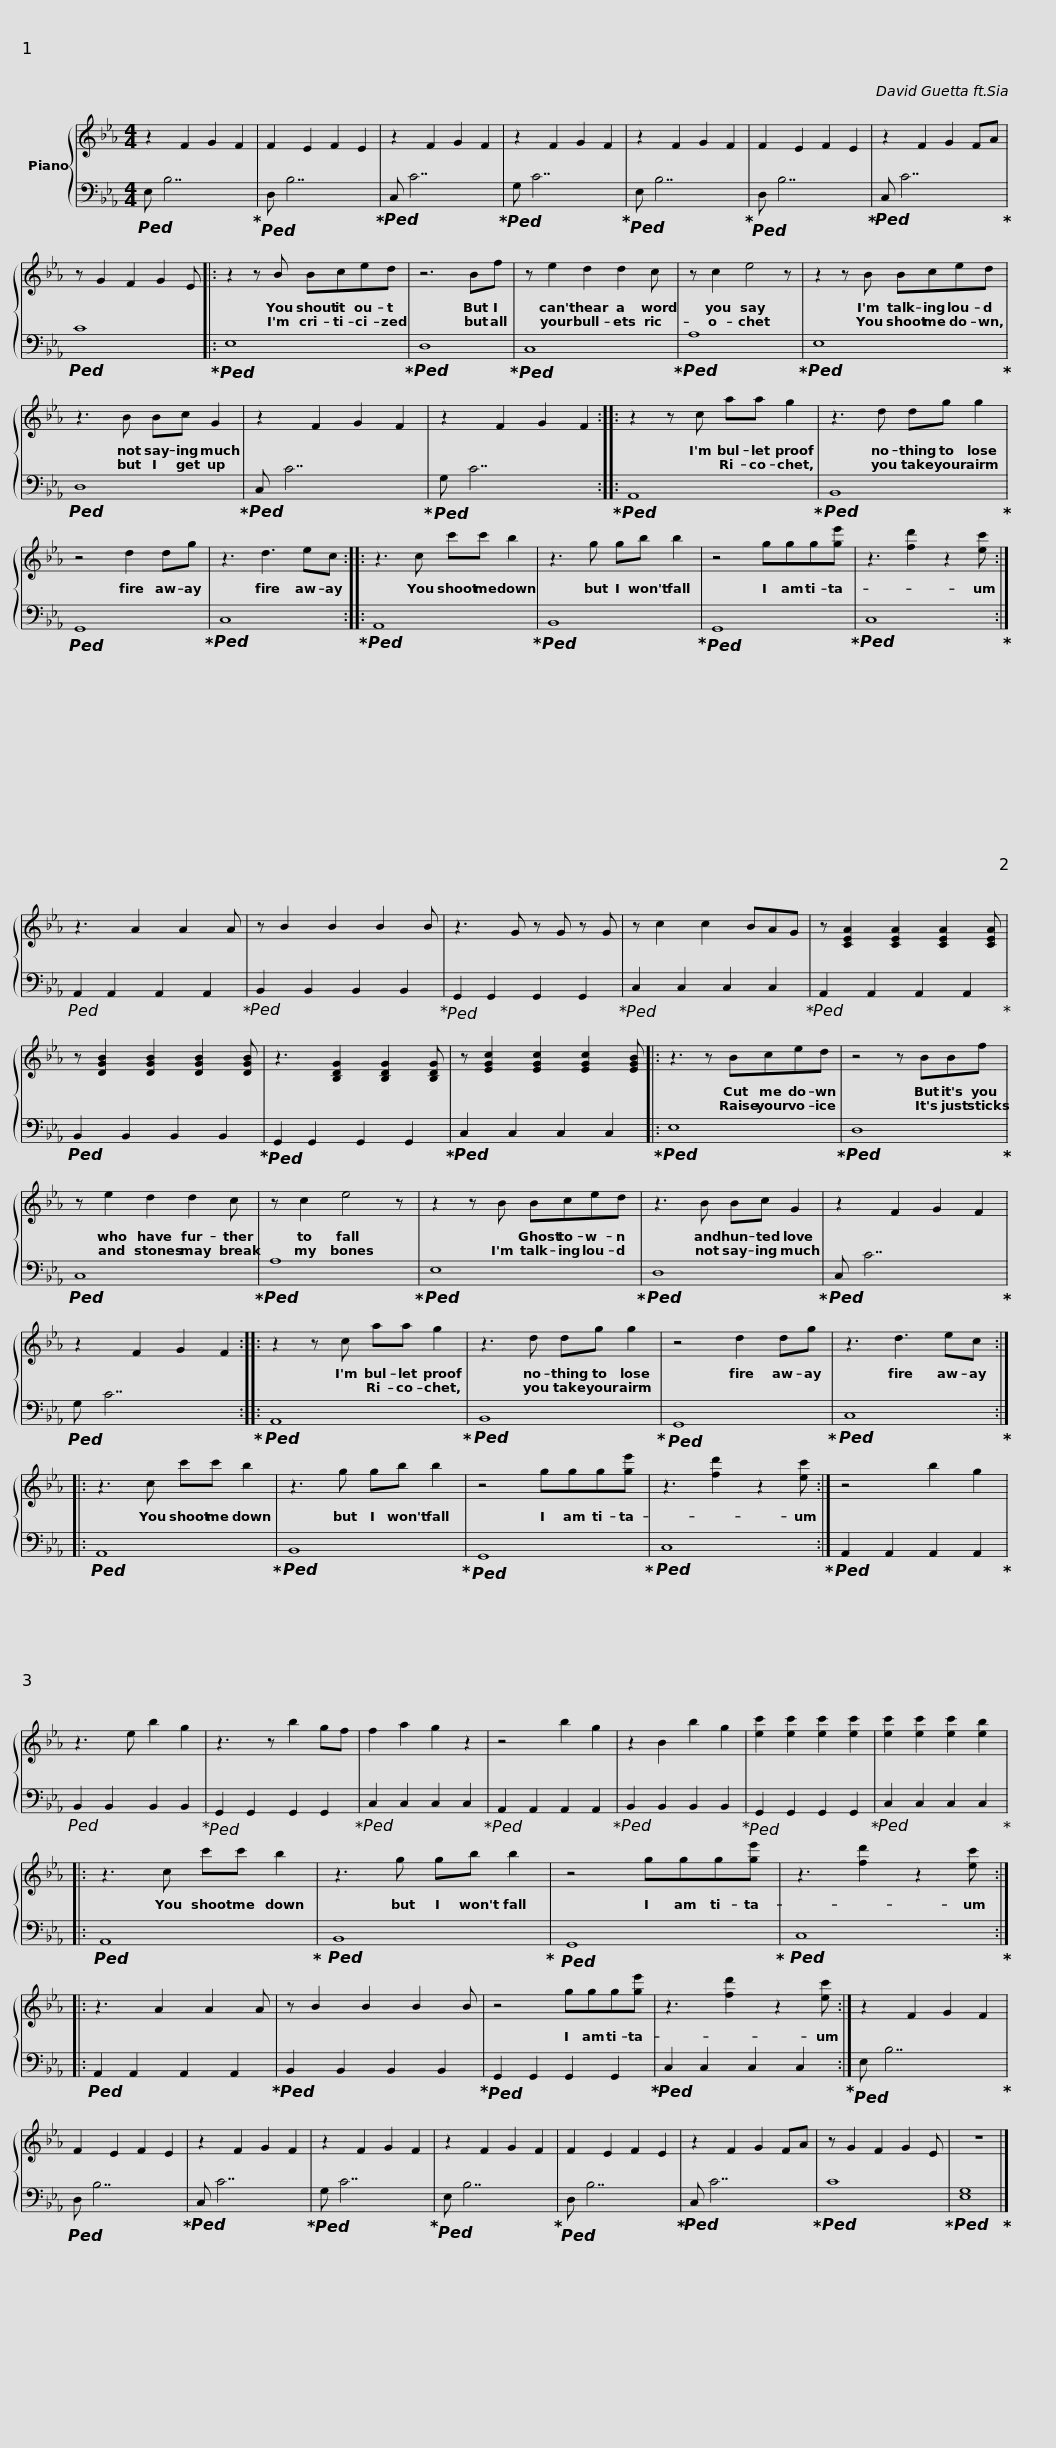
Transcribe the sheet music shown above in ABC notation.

X:1
%%score { 1 | 2 }
L:1/8
M:4/4
I:linebreak $
K:Eb
V:1 treble
V:2 bass
V:1
 z2 F2 G2 F2 | F2 E2 F2 E2 | z2 F2 G2 F2 | z2 F2 G2 F2 | z2 F2 G2 F2 | %5
 F2 E2 F2 E2 | z2 F2 G2 FA |$ z G2 F2 G2 E |: z2 z B Bced | z6 Bf | %10
 z e2 d2 d2 c | z c2 e4 z |$ z2 z B Bced | z3 B Bc G2 | z2 F2 G2 F2 | %15
 z2 F2 G2 F2 :: z2 z c aa g2 |$ z3 d dg g2 | z4 d2 dg | z3 d3 ec :: %20
 z3 c c'c' b2 | z3 g gb b2 |$ z4 ggg[ge'] | z3 [fd']2 z2 [ec'] :| z3 A2 A2 A | %25
 z B2 B2 B2 B | z3 G z G z G | z c2 c2 BAG |$ z [CEA]2 [CEA]2 [CEA]2 [CEA] | z [DGB]2 [DGB]2 [DGB]2 [DGB] | %30
 z3 [B,DG]2 [B,DG]2 [B,DG] | z [EGc]2 [EGc]2 [EGc]2 [EGB] |: z3 z Bced |$ z4 z BBf | z e2 d2 d2 c | %35
 z c2 e4 z | z2 z B Bced |$ z3 B Bc G2 | z2 F2 G2 F2 | z2 F2 G2 F2 :: %40
 z2 z c aa g2 | z3 d dg g2 |$ z4 d2 dg | z3 d3 ec :: z3 c c'c' b2 | %45
 z3 g gb b2 | z4 ggg[ge'] |$ z3 [fd']2 z2 [ec'] :| z4 b2 g2 | z3 e b2 g2 | %50
 z3 z b2 gf | f2 a2 g2 z2 | z4 b2 g2 | z2 B2 b2 g2 | [ec']2 [ec']2 [ec']2 [ec']2 |$ %55
 [ec']2 [ec']2 [ec']2 [eb]2 |: z3 c c'c' b2 | z3 g gb b2 | z4 ggg[ge'] | z3 [fd']2 z2 [ec'] ::$ %60
 z3 A2 A2 A | z B2 B2 B2 B | z4 ggg[ge'] | z3 [fd']2 z2 [ec'] :| z2 F2 G2 F2 | %65
 F2 E2 F2 E2 |$ z2 F2 G2 F2 | z2 F2 G2 F2 | z2 F2 G2 F2 | F2 E2 F2 E2 | %70
 z2 F2 G2 FA | z G2 F2 G2 E | z8 |] %73
V:2
!ped! E, B,7!ped-up! |!ped! D, B,7!ped-up! |!ped! C, C7!ped-up! |!ped! G, C7!ped-up! |!ped! E, B,7!ped-up! | %5
!ped! D, B,7!ped-up! |!ped! C, C7!ped-up! |$!ped! C8!ped-up! |:!ped! E,8!ped-up! |!ped! D,8!ped-up! | %10
!ped! C,8!ped-up! |!ped! A,8!ped-up! |$!ped! E,8!ped-up! |!ped! D,8!ped-up! |!ped! C, C7!ped-up! | %15
!ped! G, C7!ped-up! ::!ped! A,,8!ped-up! |$!ped! B,,8!ped-up! |!ped! G,,8!ped-up! |!ped! C,8!ped-up! :: %20
!ped! A,,8!ped-up! |!ped! B,,8!ped-up! |$!ped! G,,8!ped-up! |!ped! C,8!ped-up! :|!ped! A,,2 A,,2 A,,2 A,,2!ped-up! | %25
!ped! B,,2 B,,2 B,,2 B,,2!ped-up! |!ped! G,,2 G,,2 G,,2 G,,2!ped-up! |!ped! C,2 C,2 C,2 C,2!ped-up! |$!ped! A,,2 A,,2 A,,2 A,,2!ped-up! |!ped! B,,2 B,,2 B,,2 B,,2!ped-up! | %30
!ped! G,,2 G,,2 G,,2 G,,2!ped-up! |!ped! C,2 C,2 C,2 C,2!ped-up! |:!ped! E,8!ped-up! |$!ped! D,8!ped-up! |!ped! C,8!ped-up! | %35
!ped! A,8!ped-up! |!ped! E,8!ped-up! |$!ped! D,8!ped-up! |!ped! C, C7!ped-up! |!ped! G, C7!ped-up! :: %40
!ped! A,,8!ped-up! |!ped! B,,8!ped-up! |$!ped! G,,8!ped-up! |!ped! C,8!ped-up! ::!ped! A,,8!ped-up! | %45
!ped! B,,8!ped-up! |!ped! G,,8!ped-up! |$!ped! C,8!ped-up! :|!ped! A,,2 A,,2 A,,2 A,,2!ped-up! |!ped! B,,2 B,,2 B,,2 B,,2!ped-up! | %50
!ped! G,,2 G,,2 G,,2 G,,2!ped-up! |!ped! C,2 C,2 C,2 C,2!ped-up! |!ped! A,,2 A,,2 A,,2 A,,2!ped-up! |!ped! B,,2 B,,2 B,,2 B,,2!ped-up! |!ped! G,,2 G,,2 G,,2 G,,2!ped-up! |$ %55
!ped! C,2 C,2 C,2 C,2!ped-up! |:!ped! A,,8!ped-up! |!ped! B,,8!ped-up! |!ped! G,,8!ped-up! |!ped! C,8!ped-up! ::$ %60
!ped! A,,2 A,,2 A,,2 A,,2!ped-up! |!ped! B,,2 B,,2 B,,2 B,,2!ped-up! |!ped! G,,2 G,,2 G,,2 G,,2!ped-up! |!ped! C,2 C,2 C,2 C,2!ped-up! :|!ped! E, B,7!ped-up! | %65
!ped! D, B,7!ped-up! |$!ped! C, C7!ped-up! |!ped! G, C7!ped-up! |!ped! E, B,7!ped-up! |!ped! D, B,7!ped-up! | %70
!ped! C, C7!ped-up! |!ped! C8!ped-up! |!ped! [E,G,]8!ped-up! |] %73
